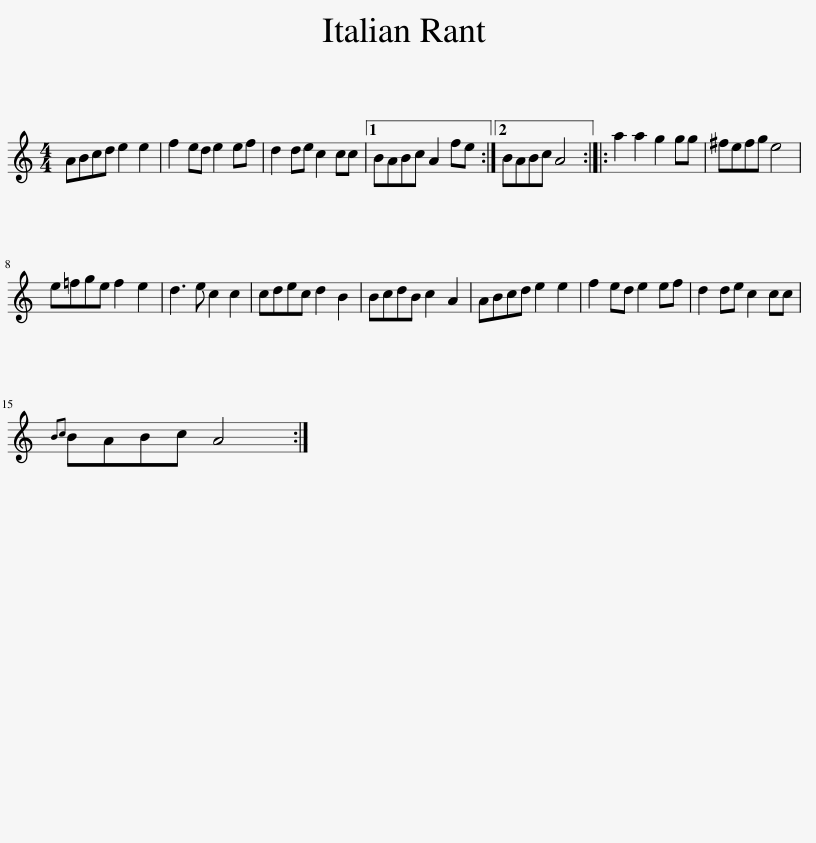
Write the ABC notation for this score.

X:1
L:1/8
M:4/4
I:linebreak $
K:C
V:1 treble
V:1
 ABcd e2 e2 | f2 ed e2 ef | d2 de c2 cc |1 BABc A2 fe :|2 BABc A4 :: %5
 a2 a2 g2 gg | ^fefg e4 |$ e=fge f2 e2 | d3 e c2 c2 | cdec d2 B2 | %10
 BcdB c2 A2 | ABcd e2 e2 | f2 ed e2 ef | d2 de c2 cc |${Bc} BABc A4 :| %15
